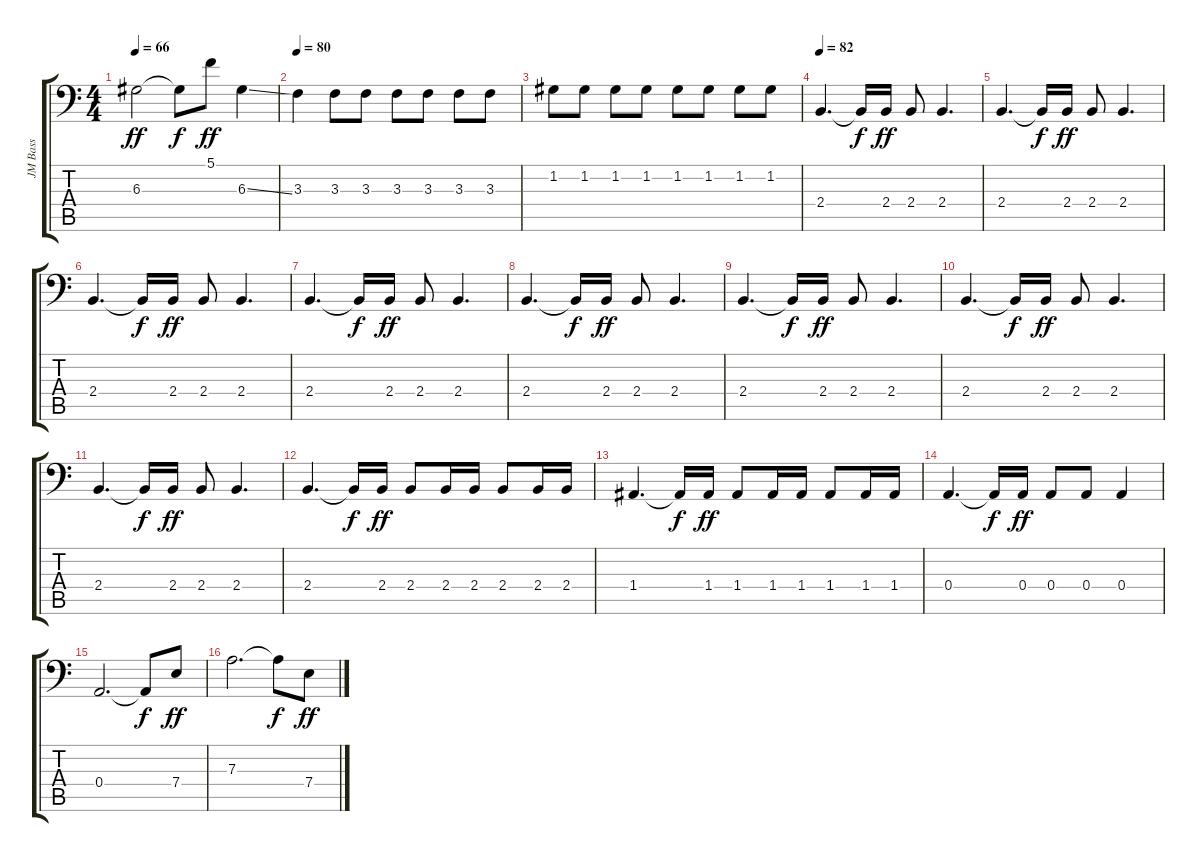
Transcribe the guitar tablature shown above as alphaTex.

\track ("JM Bass" "JM Bass") {instrument electricbassfinger}
\staff {score tabs}
\tuning (C3 G2 D2 A1 E1 B0) {hide}
\ts (4 4)
\tempo 66
\clef f4
\ks c
6.3.2{dy ff} 6.3{t}.8{dy f} 5.1.8{dy ff} 6.3{ss}.4 |
\tempo 80
3.3.4 3.3.8 3.3.8 3.3.8 3.3.8 3.3.8 3.3.8 |
1.2.8 1.2.8 1.2.8 1.2.8 1.2.8 1.2.8 1.2.8 1.2.8 |
\tempo 82
2.4.4{d} 2.4{t}.16{dy f} 2.4.16{dy ff} 2.4.8 2.4.4{d} |
2.4.4{d} 2.4{t}.16{dy f} 2.4.16{dy ff} 2.4.8 2.4.4{d} |
2.4.4{d} 2.4{t}.16{dy f} 2.4.16{dy ff} 2.4.8 2.4.4{d} |
2.4.4{d} 2.4{t}.16{dy f} 2.4.16{dy ff} 2.4.8 2.4.4{d} |
2.4.4{d} 2.4{t}.16{dy f} 2.4.16{dy ff} 2.4.8 2.4.4{d} |
2.4.4{d} 2.4{t}.16{dy f} 2.4.16{dy ff} 2.4.8 2.4.4{d} |
2.4.4{d} 2.4{t}.16{dy f} 2.4.16{dy ff} 2.4.8 2.4.4{d} |
2.4.4{d} 2.4{t}.16{dy f} 2.4.16{dy ff} 2.4.8 2.4.4{d} |
2.4.4{d} 2.4{t}.16{dy f} 2.4.16{dy ff} 2.4.8 2.4.16 2.4.16 2.4.8 2.4.16 2.4.16 |
1.4.4{d} 1.4{t}.16{dy f} 1.4.16{dy ff} 1.4.8 1.4.16 1.4.16 1.4.8 1.4.16 1.4.16 |
0.4.4{d} 0.4{t}.16{dy f} 0.4.16{dy ff} 0.4.8 0.4.8 0.4.4 |
0.4.2{d} 0.4{t}.8{dy f} 7.4.8{dy ff} |
7.3.2{d} 7.3{t}.8{dy f} 7.4.8{dy ff}
